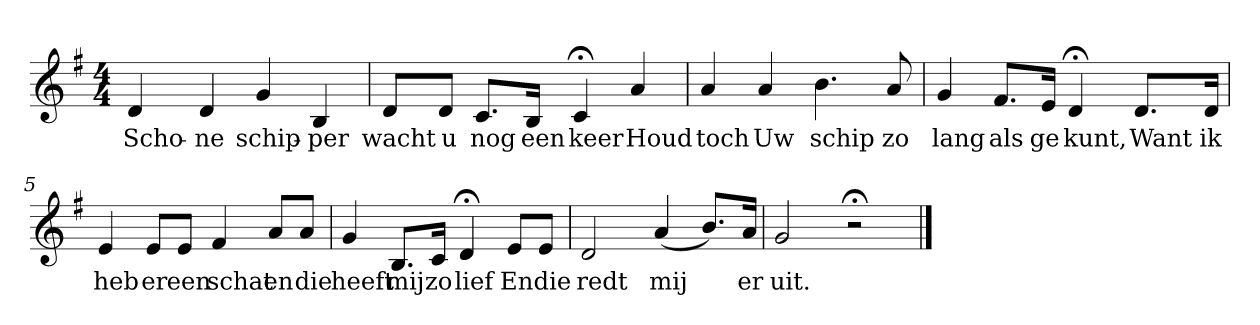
**kern	**text
*part1	*part1
*staff1	*staff1
*k[f#]	*
*G:	*
*M4/4	*
*MM120	*
=1	=1
4d	Scho-
4d	-ne
4g	schip-
4B	-per
=2	=2
8dL	wacht
8dJ	u
8.cL	nog
16BJk	een
4c;<	keer
4a	Houd
=3	=3
4a	toch
4a	Uw
4.b	schip
8a	zo
=4	=4
4g	lang
8.f#L	als
16eJk	ge
4d;<	kunt,
8.dL	Want
16dJk	ik
=5	=5
4e	heb
8eL	er
8eJ	een
4f#	schat
8aL	en
8aJ	die
=6	=6
4g	heeft
8.BL	mij
16cJk	zo
4d;<	lief
8eL	En
8eJ	die
=7	=7
2d	redt
(4a	mij
8.bL)	.
16aJk	er
=8	=8
2g	uit.
2r;<	.
==	==
*-	*-
